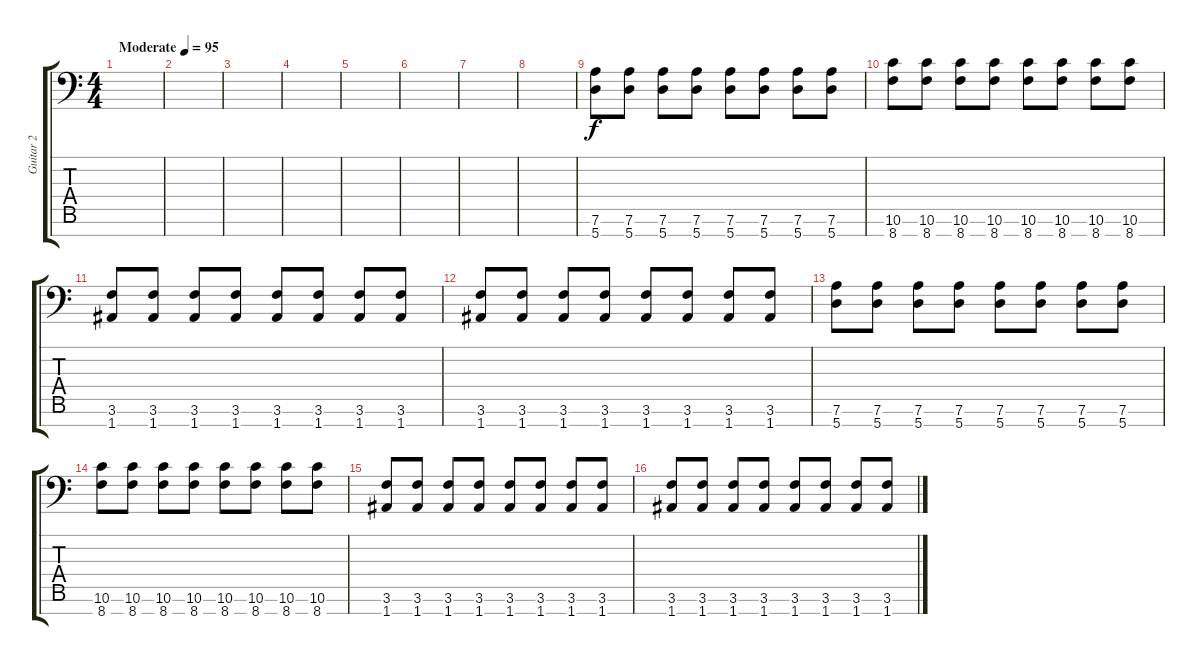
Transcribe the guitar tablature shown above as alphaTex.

\track ("Guitar 2" "Guitar 2") {instrument distortionguitar}
\staff {score tabs}
\tuning (D4 A3 F3 C3 G2 D2 A1) {hide}
\ts (4 4)
\tempo (95 "Moderate")
\clef f4
\ks c
|
|
|
|
|
|
|
|
(7.6 5.7).8 (7.6 5.7).8 (7.6 5.7).8 (7.6 5.7).8 (7.6 5.7).8 (7.6 5.7).8 (7.6 5.7).8 (7.6 5.7).8 |
(10.6 8.7).8 (10.6 8.7).8 (10.6 8.7).8 (10.6 8.7).8 (10.6 8.7).8 (10.6 8.7).8 (10.6 8.7).8 (10.6 8.7).8 |
(3.6 1.7).8 (3.6 1.7).8 (3.6 1.7).8 (3.6 1.7).8 (3.6 1.7).8 (3.6 1.7).8 (3.6 1.7).8 (3.6 1.7).8 |
(3.6 1.7).8 (3.6 1.7).8 (3.6 1.7).8 (3.6 1.7).8 (3.6 1.7).8 (3.6 1.7).8 (3.6 1.7).8 (3.6 1.7).8 |
(7.6 5.7).8 (7.6 5.7).8 (7.6 5.7).8 (7.6 5.7).8 (7.6 5.7).8 (7.6 5.7).8 (7.6 5.7).8 (7.6 5.7).8 |
(10.6 8.7).8 (10.6 8.7).8 (10.6 8.7).8 (10.6 8.7).8 (10.6 8.7).8 (10.6 8.7).8 (10.6 8.7).8 (10.6 8.7).8 |
(3.6 1.7).8 (3.6 1.7).8 (3.6 1.7).8 (3.6 1.7).8 (3.6 1.7).8 (3.6 1.7).8 (3.6 1.7).8 (3.6 1.7).8 |
(3.6 1.7).8 (3.6 1.7).8 (3.6 1.7).8 (3.6 1.7).8 (3.6 1.7).8 (3.6 1.7).8 (3.6 1.7).8 (3.6 1.7).8
